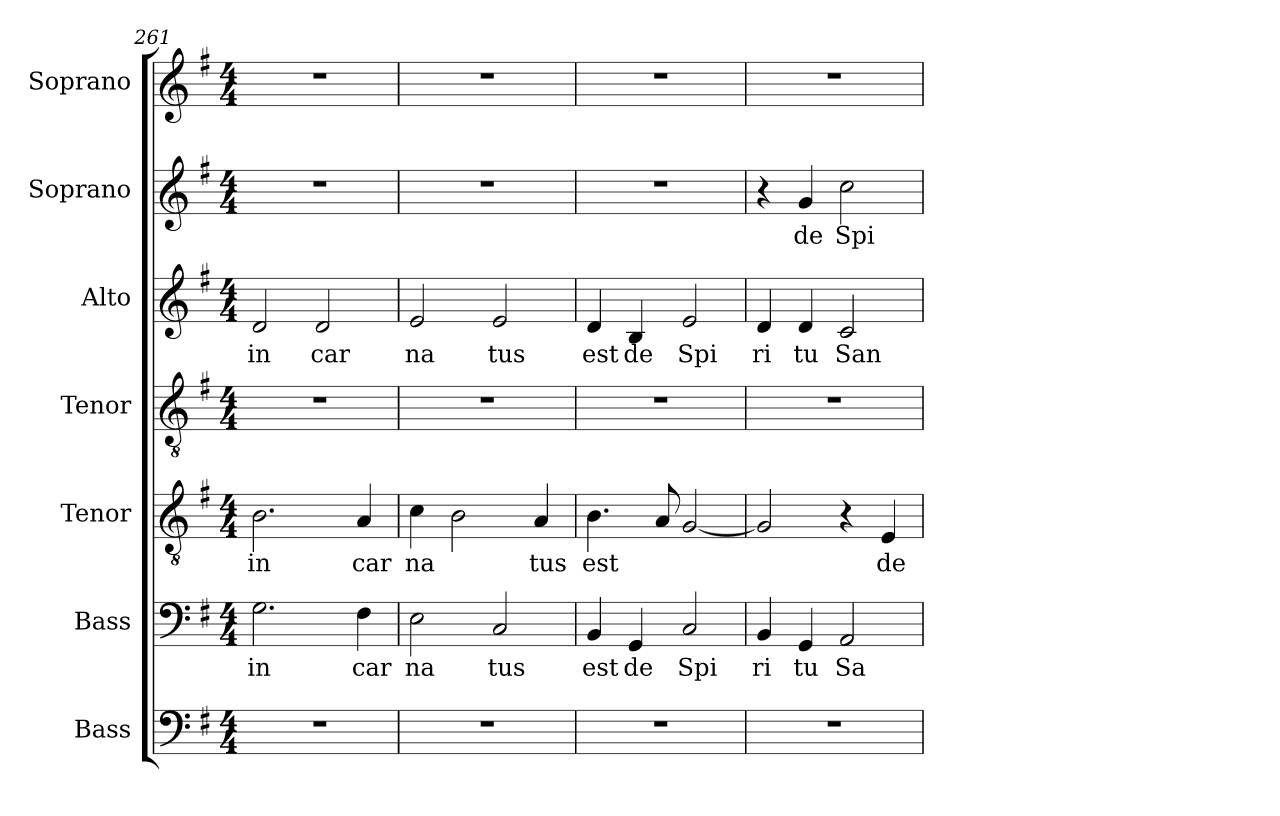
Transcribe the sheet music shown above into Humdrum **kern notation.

**kern	**kern	**text	**kern	**text	**kern	**kern	**text	**kern	**text	**kern
*part7	*part6	*part6	*part5	*part5	*part4	*part3	*part3	*part2	*part2	*part1
*staff7	*staff6	*staff6	*staff5	*staff5	*staff4	*staff3	*staff3	*staff2	*staff2	*staff1
*I"Bass	*I"Bass	*	*I"Tenor	*	*I"Tenor	*I"Alto	*	*I"Soprano	*	*I"Soprano
*I'B.	*I'B.	*	*I'T.	*	*I'T.	*I'A.	*	*I'S.	*	*I'S.
*clefF4	*clefF4	*	*clefGv2	*	*clefGv2	*clefG2	*	*clefG2	*	*clefG2
*	*	*	*ITrd7c12	*	*ITrd7c12	*	*	*	*	*
*k[f#]	*k[f#]	*	*k[f#]	*	*k[f#]	*k[f#]	*	*k[f#]	*	*k[f#]
*G:	*G:	*	*G:	*	*G:	*G:	*	*G:	*	*G:
*M4/4	*M4/4	*	*M4/4	*	*M4/4	*M4/4	*	*M4/4	*	*M4/4
=261	=261	=261	=261	=261	=261	=261	=261	=261	=261	=261
!	!	!LO:LY:b:color=#000000	!	!	!	!	!	!	!	!
!	!	!	!	!LO:LY:b:color=#000000	!	!	!	!	!	!
!	!	!	!	!	!	!	!LO:LY:b:color=#000000	!	!	!
1r	2.Gi\	in	2.BBi\	in	1r	2di/	in	1r	.	1r
!	!	!	!	!	!	!	!LO:LY:b:color=#000000	!	!	!
.	.	.	.	.	.	2di/	car	.	.	.
!	!	!LO:LY:b:color=#000000	!	!	!	!	!	!	!	!
!	!	!	!	!LO:LY:b:color=#000000	!	!	!	!	!	!
.	4F#i\	car	4AAi/	car	.	.	.	.	.	.
=262	=262	=262	=262	=262	=262	=262	=262	=262	=262	=262
!	!	!LO:LY:b:color=#000000	!	!	!	!	!	!	!	!
!	!	!	!	!LO:LY:b:color=#000000	!	!	!	!	!	!
!	!	!	!	!	!	!	!LO:LY:b:color=#000000	!	!	!
1r	2Ei\	na	4Ci\	na	1r	2ei/	na	1r	.	1r
.	.	.	2BBi\	.	.	.	.	.	.	.
!	!	!LO:LY:b:color=#000000	!	!	!	!	!	!	!	!
!	!	!	!	!	!	!	!LO:LY:b:color=#000000	!	!	!
.	2Ci/	tus	.	.	.	2ei/	tus	.	.	.
!	!	!	!	!LO:LY:b:color=#000000	!	!	!	!	!	!
.	.	.	4AAi/	tus	.	.	.	.	.	.
=263	=263	=263	=263	=263	=263	=263	=263	=263	=263	=263
!	!	!LO:LY:b:color=#000000	!	!	!	!	!	!	!	!
!	!	!	!	!LO:LY:b:color=#000000	!	!	!	!	!	!
!	!	!	!	!	!	!	!LO:LY:b:color=#000000	!	!	!
1r	4BBi/	est	4.BBi\	est	1r	4di/	est	1r	.	1r
!	!	!LO:LY:b:color=#000000	!	!	!	!	!	!	!	!
!	!	!	!	!	!	!	!LO:LY:b:color=#000000	!	!	!
.	4GGi/	de	.	.	.	4Bi/	de	.	.	.
.	.	.	8AAi/	.	.	.	.	.	.	.
!	!	!LO:LY:b:color=#000000	!	!	!	!	!	!	!	!
!	!	!	!	!	!	!	!LO:LY:b:color=#000000	!	!	!
.	2Ci/	Spi	[2GGi/	.	.	2ei/	Spi	.	.	.
=264	=264	=264	=264	=264	=264	=264	=264	=264	=264	=264
!	!	!LO:LY:b:color=#000000	!	!	!	!	!	!	!	!
!	!	!	!	!	!	!	!LO:LY:b:color=#000000	!	!	!
1r	4BBi/	ri	2GGi/]	.	1r	4di/	ri	4r	.	1r
!	!	!LO:LY:b:color=#000000	!	!	!	!	!	!	!	!
!	!	!	!	!	!	!	!LO:LY:b:color=#000000	!	!	!
!	!	!	!	!	!	!	!	!	!LO:LY:b:color=#000000	!
.	4GGi/	tu	.	.	.	4di/	tu	4gi/	de	.
!	!	!LO:LY:b:color=#000000	!	!	!	!	!	!	!	!
!	!	!	!	!	!	!	!LO:LY:b:color=#000000	!	!	!
!	!	!	!	!	!	!	!	!	!LO:LY:b:color=#000000	!
.	2AAi/	Sa	4r	.	.	2ci/	San	2cci\	Spi	.
!	!	!	!	!LO:LY:b:color=#000000	!	!	!	!	!	!
.	.	.	4EEi/	de	.	.	.	.	.	.
=	=	=	=	=	=	=	=	=	=	=
*-	*-	*-	*-	*-	*-	*-	*-	*-	*-	*-
